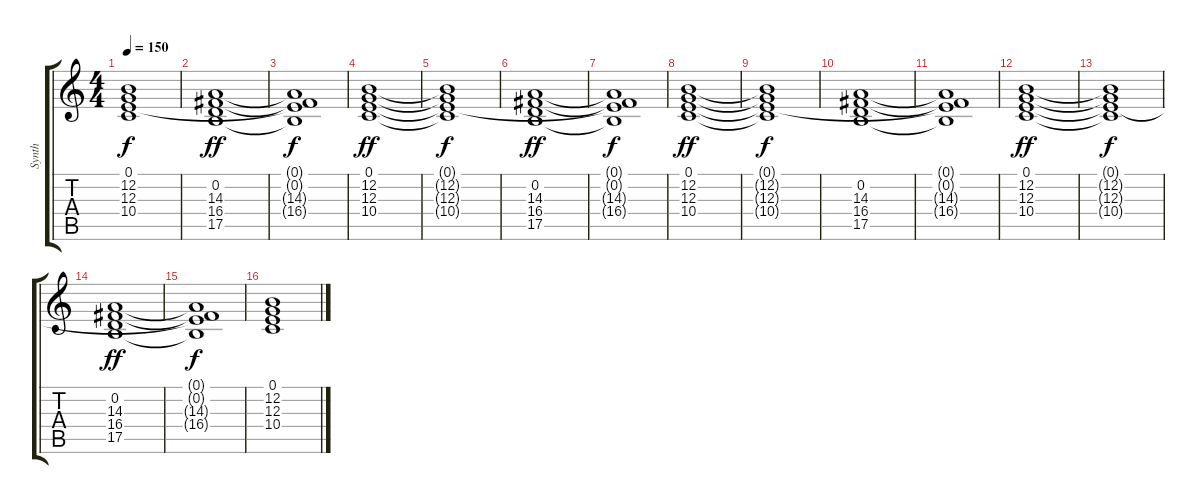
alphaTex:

\track ("Synth" "Synth") {instrument lead2sawtooth}
\staff {score tabs}
\tuning (E4 B3 G3 D3 A2 E2) {hide}
\ts (4 4)
\tempo 150
\clef g2
\ks c
(0.1{t} 12.2{t} 12.3{t} 10.4{t}).1{dy f} |
(0.2 14.3 16.4 17.5).1{dy ff} |
(0.1{t} 0.2{t} 14.3{t} 16.4{t}).1{dy f} |
(0.1 12.2 12.3 10.4).1{dy ff volume 12} |
(0.1{t} 12.2{t} 12.3{t} 10.4{t}).1{dy f} |
(0.2 14.3 16.4 17.5).1{dy ff volume 11} |
(0.1{t} 0.2{t} 14.3{t} 16.4{t}).1{dy f} |
(0.1 12.2 12.3 10.4).1{dy ff volume 9} |
(0.1{t} 12.2{t} 12.3{t} 10.4{t}).1{dy f} |
(0.2 14.3 16.4 17.5).1{volume 8} |
(0.1{t} 0.2{t} 14.3{t} 16.4{t}).1 |
(0.1 12.2 12.3 10.4).1{dy ff volume 6} |
(0.1{t} 12.2{t} 12.3{t} 10.4{t}).1{dy f} |
(0.2 14.3 16.4 17.5).1{dy ff volume 5} |
(0.1{t} 0.2{t} 14.3{t} 16.4{t}).1{dy f} |
(0.1 12.2 12.3 10.4).1{volume 3}
